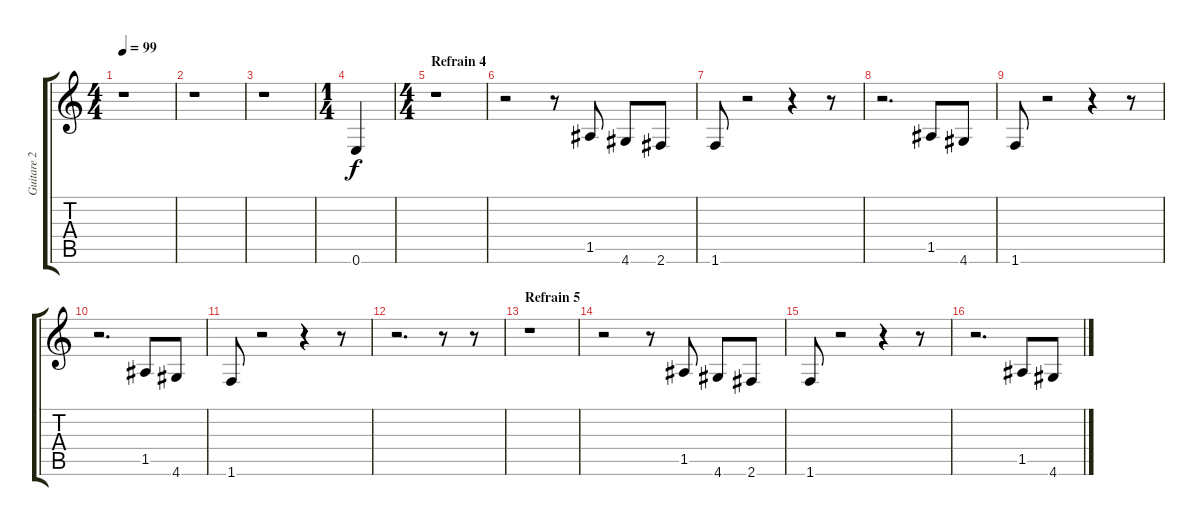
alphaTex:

\track ("Guitare 2" "Guitare 2") {instrument distortionguitar}
\staff {score tabs}
\tuning (E4 B3 G3 D3 A2 E2) {hide}
\ts (4 4)
\tempo 99
\clef g2
\ks c
r.1{dy f} |
r.1 |
r.1 |
\ts (1 4)
0.6.4 |
\ts (4 4)
\section ("" "Refrain 4")
r.1 |
r.2 r.8 1.5.8 4.6.8 2.6.8 |
1.6.8 r.2 r.4 r.8 |
r.2{d} 1.5.8 4.6.8 |
1.6.8 r.2 r.4 r.8 |
r.2{d} 1.5.8 4.6.8 |
1.6.8 r.2 r.4 r.8 |
r.2{d} r.8 r.8 |
\section ("" "Refrain 5")
r.1 |
r.2 r.8 1.5.8 4.6.8 2.6.8 |
1.6.8 r.2 r.4 r.8 |
r.2{d} 1.5.8 4.6.8
